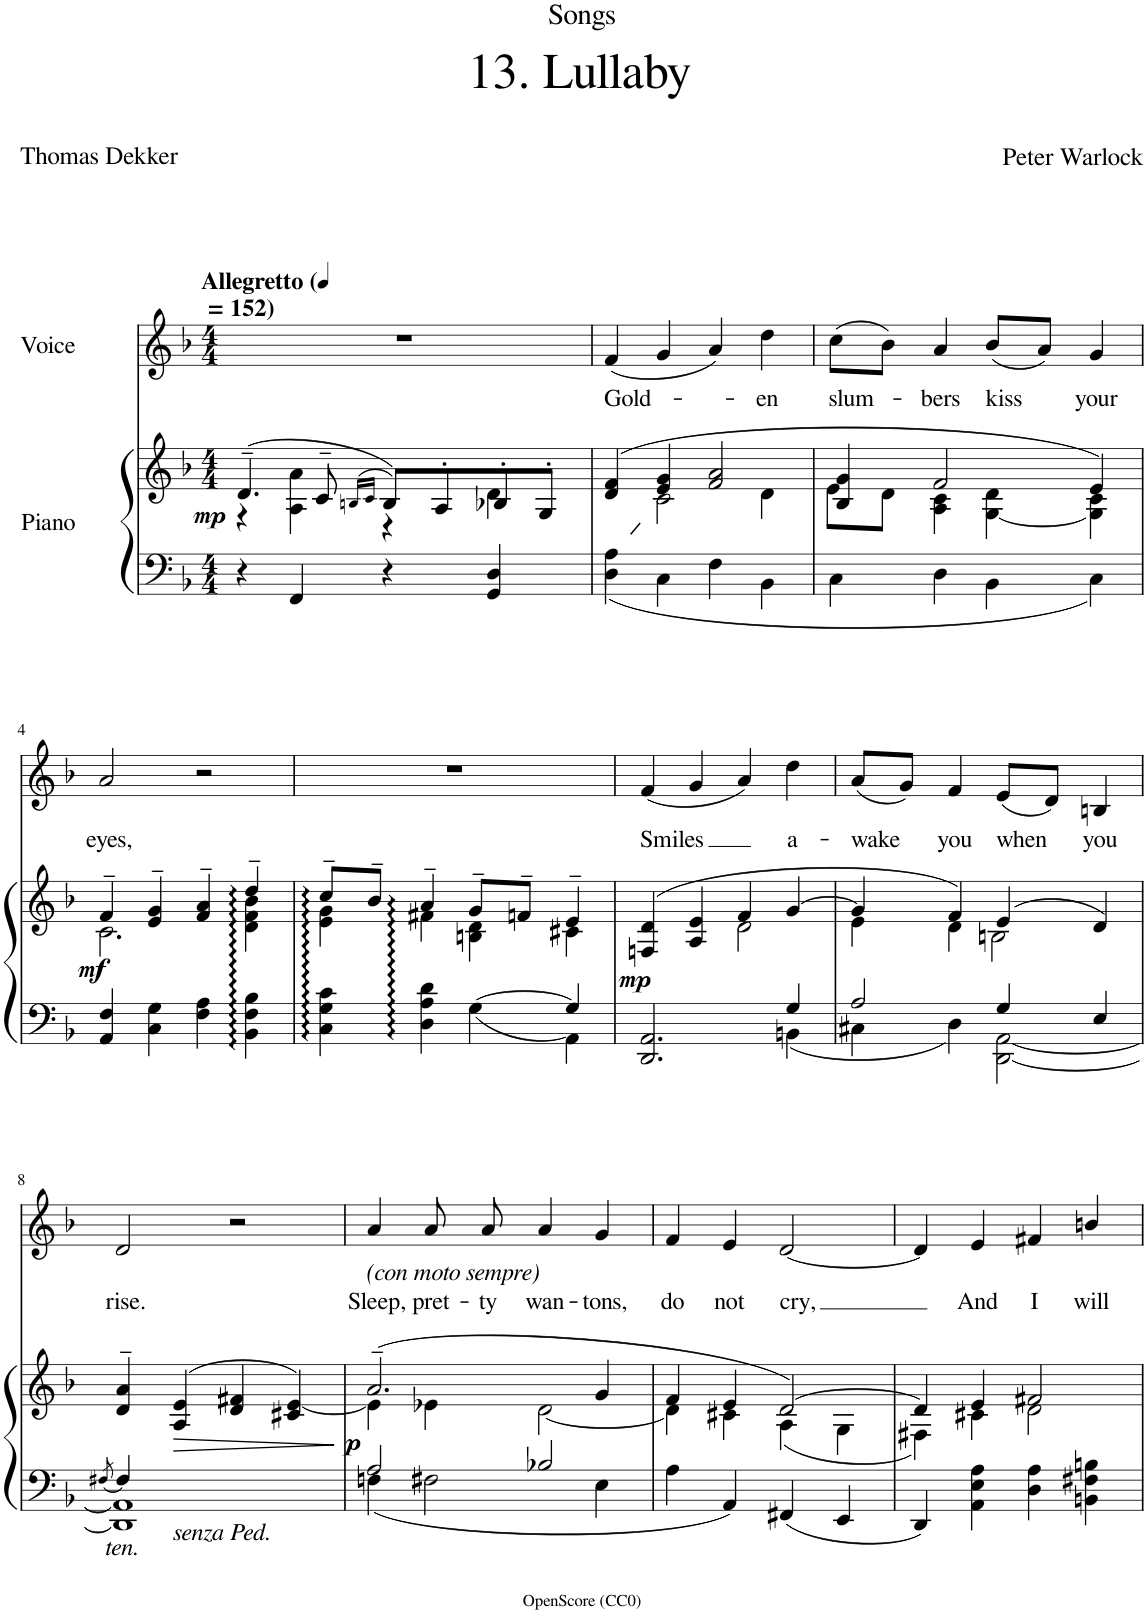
**kern	**kern	**dynam	**kern	**text
*part2	*part2	*part2	*part1	*part1
*staff3	*staff2	*staff2/3	*staff1	*staff1
*I"Piano	*	*	*I"Voice	*
*I'Pno	*	*	*	*
*clefF4	*clefG2	*	*clefG2	*
*k[b-]	*k[b-]	*	*k[b-]	*
*M4/4	*M4/4	*	*M4/4	*
*MM152	*MM152	*	*MM152	*
=1	=1	=1	=1	=1
*	*^	*	*	*
!	!	!	!	!LO:TX:a:B:t=Allegretto (	!
!	!	!	!	!LO:TX:a:B:t=)	!
!	!	!	!LO:DY:b	!	!
4r	(4.d~/	4r	mp	1r	.
4FF/	.	4A\ 4a\	.	.	.
.	8c~/	.	.	.	.
.	(16qBn/LL	.	.	.	.
.	16qc/JJ	.	.	.	.
4r	8B/L))	4r	.	.	.
.	8A'/	.	.	.	.
4GG/ 4D/	8B-X'/	4d\	.	.	.
.	8G'/J	.	.	.	.
=2	=2	=2	=2	=2	=2
*^	*	*	*	*	*
!	!	!	!	!	!	!LO:LY:b
4A\	4D\	(4d/ 4f/	4ryy	.	(4f/	Gold-
2.ryy	4C\	4e/ 4g/	2c\	.	4g/	.
.	4F\	2f/ 2a/	.	.	4a/)	.
!	!	!	!	!	!	!LO:LY:b
.	4BB-\	.	4d\	.	4dd\	-en
=3	=3	=3	=3	=3	=3	=3
!	!	!	!	!	!	!LO:LY:b
*v	*v	*	*	*	*	*
4C\	4B-/ 4g/	8e\L	.	(8cc\L	slum-
.	.	8d\J	.	8b-\J)	.
!	!	!	!	!	!LO:LY:b
4D\	2f/	4A\ 4c\	.	4a/	-bers
!	!	!	!	!	!LO:LY:b
4BB-\	.	[4G\ 4d\	.	(8b-/L	kiss
.	.	.	.	8a/J)	.
!	!	!	!	!	!LO:LY:b
4C\	4e/)	4G\] 4c\	.	4g/	your
!!LO:LB:g=z
=4	=4	=4	=4	=4	=4
!	!	!	!LO:DY:b	!	!LO:LY:b
4AA/ 4F/	4f~/	2.c\	mf	2a/	eyes,
4C\ 4G\	4e/~ 4g/~	.	.	.	.
4F\ 4A\	4f/~ 4a/~	.	.	2r	.
4BB-\:: 4F\:: 4B-\::	4dd::~/	4d\:: 4f\:: 4b-\::	.	.	.
=5	=5	=5	=5	=5	=5
*^	*	*	*	*	*
4C\:: 4G\:: 4c\::	2.ryy	8cc::~/L	4e\:: 4g\::	.	1r	.
.	.	8b-~/J	.	.	.	.
4D\:: 4A\:: 4d\::	.	4a::~/	4f#X::\	.	.	.
[>4G\	.	8g~/L	4Bn\ 4d\	.	.	.
.	.	8fn~/J	.	.	.	.
4AA\	4G/]	4e~/	4c#X\	.	.	.
=6	=6	=6	=6	=6	=6	=6
!	!	!	!	!LO:DY:b	!	!LO:LY:b
2.DD/ 2.AA/	2.ryy	(4Fn/ 4d/	2ryy	mp	(4f/	Smiles
.	.	4A/ 4e/	.	.	4g/	.
.	.	4f/	2d\	.	4a/)	.
!	!	!	!	!	!	!LO:LY:b
4G/	4BBn\	[4g/	.	.	4dd\	a-
=7	=7	=7	=7	=7	=7	=7
!	!	!	!	!	!	!LO:LY:b
2A/	4C#X\	4g/]	4e\	.	(8a/L	-wake
.	.	.	.	.	8g/J)	.
!	!	!	!	!	!	!LO:LY:b
.	4D\	4f/)	4d\	.	4f/	you
!	!	!	!	!	!	!LO:LY:b
4G/	[2DD\ [2AA\	(4e/	2Bn\	.	(8e/L	when
.	.	.	.	.	8d/J)	.
!	!	!	!	!	!	!LO:LY:b
4E/	.	4d/)	.	.	4Bn/	you
*	*	*v	*v	*	*	*
!!LO:LB:g=z
=8	=8	=8	=8	=8	=8
[<8qF#X/	.	.	.	.	.
!LO:TX:b:i:t=ten.	!	!	!	!	!
!	!	!	!	!	!LO:LY:b
4F#/]	1DD] 1AA]	4d/~> 4a/~>	.	2d/	rise.
!LO:TX:b:i:t=senza Ped.	!	!	!	!	!
!	!	!	!LO:HP:b	!	!
4ryy	.	(>4A/ 4e/	>	.	.
2ryy	.	4d/ 4f#X/	.	2r	.
.	.	4c#X/ [4e/)	.	.	.
*v	*v	*	*	*	*
.	.	]	.	.
=9	=9	=9	=9	=9
*^	*^	*	*	*
!	!	!	!	!	!LO:TX:b:i:t=(con moto sempre)	!
!	!	!	!	!LO:DY:b	!	!LO:LY:b
2A/	4Fn\	(2.a~/	4e\]	p	4a/	Sleep,
!	!	!	!	!	!	!LO:LY:b
.	2F#X\	.	4e-X\	.	8a/	pret-
!	!	!	!	!	!	!LO:LY:b
.	.	.	.	.	8a/	-ty
!	!	!	!	!	!	!LO:LY:b
2B-X/	.	.	[2d\	.	4a/	wan-
!	!	!	!	!	!	!LO:LY:b
.	4E\	4g/	.	.	4g/	-tons,
=10	=10	=10	=10	=10	=10	=10
!	!	!	!	!	!	!LO:LY:b
2ryy	4A\	4f/	4d\]	.	4f/	do
!	!	!	!	!	!	!LO:LY:b
.	4AA/	4e/	4c#X\	.	4e/	not
!	!	!	!	!	!	!LO:LY:b
4FF#X/	2ryy	[2d/)	(4A\	.	[2d/	cry,
4EE/	.	.	4G\	.	.	.
*v	*v	*	*	*	*	*
=11	=11	=11	=11	=11	=11
4DD/	4d/]	4F#X\)	.	4d/]	.
!	!	!	!	!	!LO:LY:b
4AA\ 4E\ 4A\	4e/	4c#X\	.	4e/	And
!	!	!	!	!	!LO:LY:b
4D\ 4A\	2f#X/	2d\	.	4f#X/	I
!	!	!	!	!	!LO:LY:b
4BBn\ 4F#X\ 4Bn\	.	.	.	4bn/	will
*	*v	*v	*	*	*
=	=	=	=	=
*-	*-	*-	*-	*-
